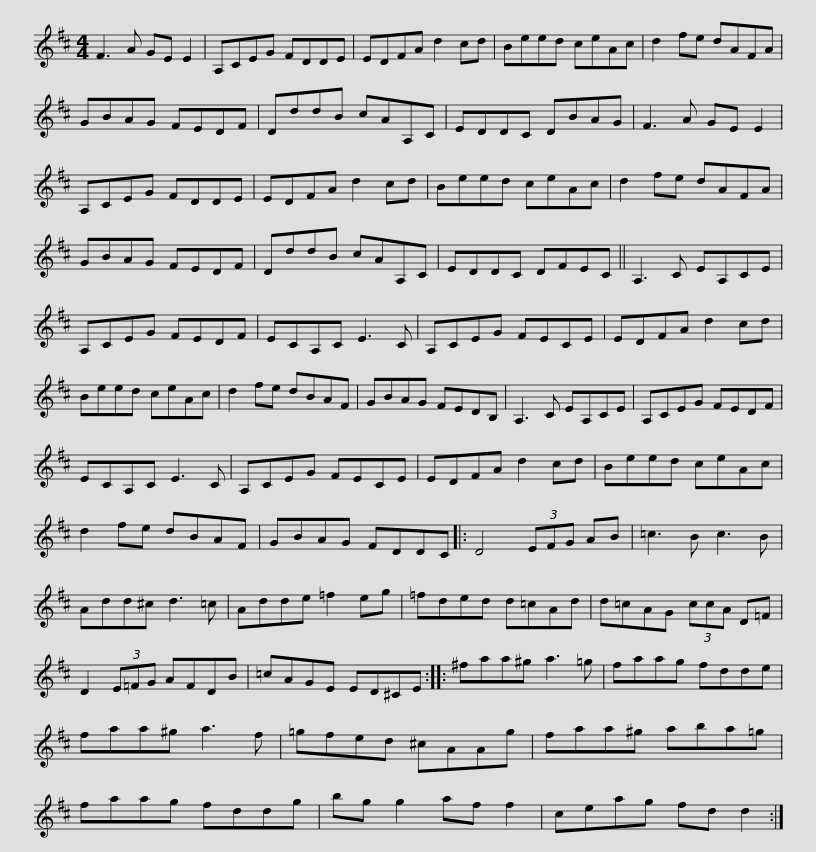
X:1
L:1/8
M:4/4
I:linebreak $
K:D
V:1 treble
V:1
 F3 A GE E2 | A,CEG FDDE | EDFA d2 cd | Beed ceAc | d2 fe dAFA | %5
 GBAG FEDF |$ DddB cAA,C | EDDC DBAG | F3 A GE E2 | A,CEG FDDE | %10
 EDFA d2 cd |$ Beed ceAc | d2 fe dAFA | GBAG FEDF | DddB cAA,C | %15
 EDDC DFEC ||$ A,3 C EA,CE | A,CEG FEDF | ECA,C E3 C | A,CEG FECE | %20
 EDFA d2 cd |$ Beed ceAc | d2 fe dBAF | GBAG FEDB, | A,3 C EA,CE | %25
 A,CEG FEDF |$ ECA,C E3 C | A,CEG FECE | EDFA d2 cd | Beed ceAc | %30
 d2 fe dBAF |$ GBAG FDDC |: D4 (3EFG AB | =c3 B c3 B | Add^c d3 =c | %35
 Adde =f2 eg | =fded d=cAd |$ d=cAG (3ccA D=F | D2 (3E=FG AFDB | =cAGE ED^CE :: %40
 ^faa^g a3 =g |$ faag fdde | faa^g a3 f | =gfed ^cAAg | faa^g aba=g | %45
 faag fddg |$ bg g2 af f2 | ceag fd d2 :| %48
